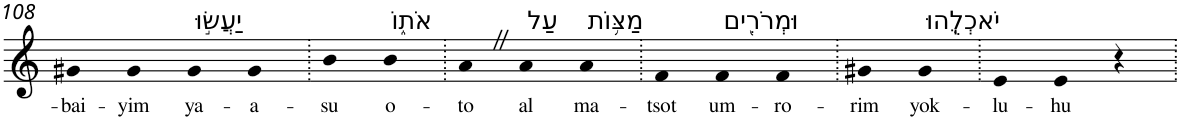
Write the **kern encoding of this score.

**kern	**text
*part1	*part1
*staff1	*staff1
*I"Piano	*
*I'Pno	*
!!LO:PB:g=z
*clefG2	*
*k[]	*
=108	=108
!	!LO:LY:b
4g#X	-bai-
!	!LO:LY:b
4g#	-yim
!LO:TX:a:t=יַעֲשׂ֣וּ	!
!	!LO:LY:b
4g#	ya-
!	!LO:LY:b
4g#	-a-
=109.	=109.
!	!LO:LY:b
4b	-su
!LO:TX:a:t=אֹת֑וֹ	!
!	!LO:LY:b
4b	o-
=110.	=110.
!	!LO:LY:b
4aZ	-to
!LO:TX:a:t=עַל	!
!	!LO:LY:b
4a	al
!LO:TX:a:t=מַצּ֥וֹת	!
!	!LO:LY:b
4a	ma-
=111.	=111.
!	!LO:LY:b
4f	-tsot
!LO:TX:a:t=וּמְרֹרִ֖ים	!
!	!LO:LY:b
4f	um-
!	!LO:LY:b
4f	-ro-
=112.	=112.
!	!LO:LY:b
4g#X	-rim
!LO:TX:a:t=יֹאכְלֻֽהוּ	!
!	!LO:LY:b
4g#	yok-
=113.	=113.
!	!LO:LY:b
4e	-lu-
!	!LO:LY:b
4e	-hu
4r	.
=.	=.
*-	*-
